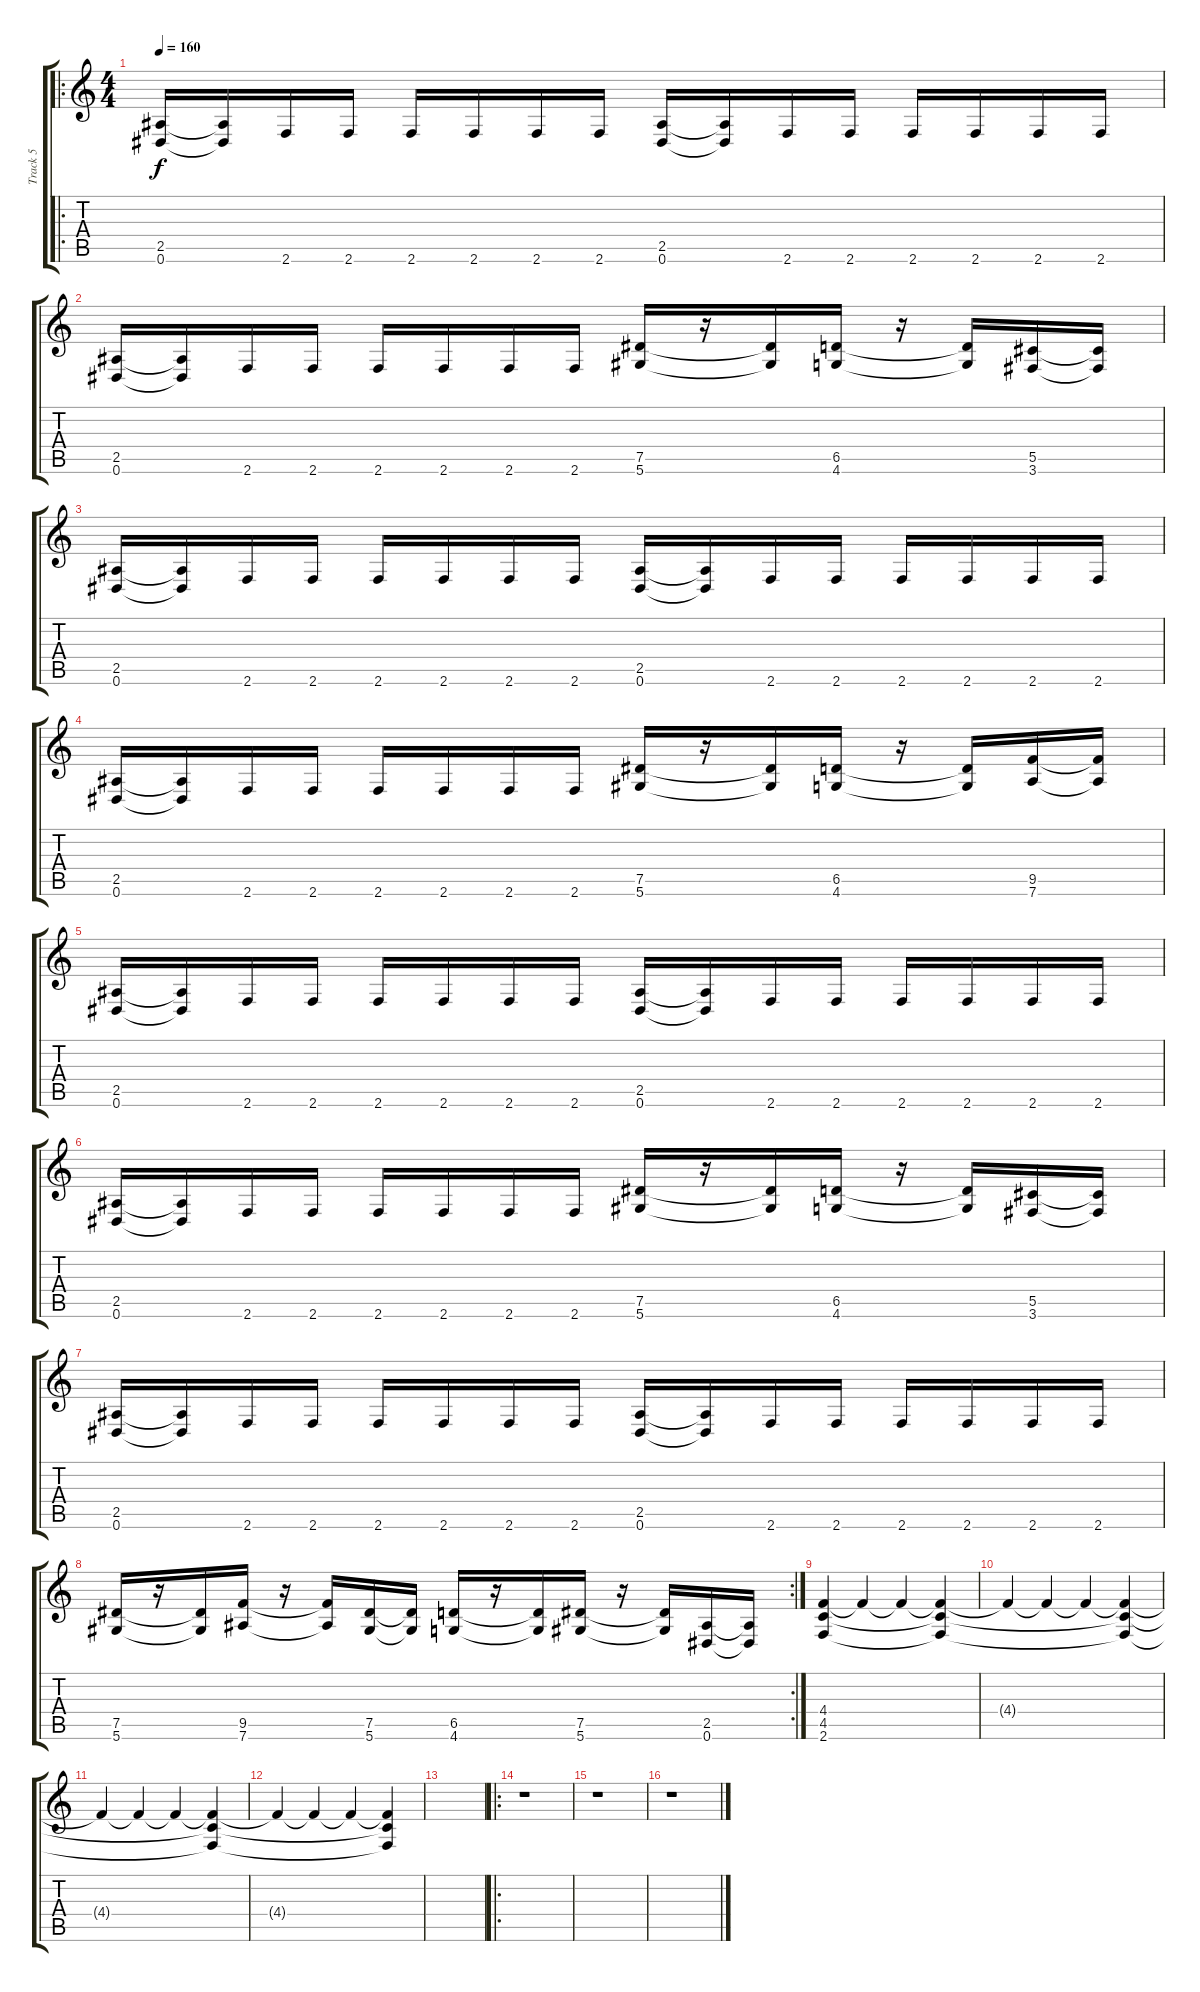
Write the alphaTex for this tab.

\track ("Track 5" "Track 5") {instrument distortionguitar}
\staff {score tabs}
\tuning (Eb4 Bb3 Gb3 Db3 Ab2 Eb2) {hide}
\ro
\ts (4 4)
\tempo 160
\clef g2
\ks c
(2.5 0.6).16{dy f instrument distortionguitar} (2.5{t} 0.6{t}).16 2.6.16 2.6.16 2.6.16 2.6.16 2.6.16 2.6.16 (2.5 0.6).16 (2.5{t} 0.6{t}).16 2.6.16 2.6.16 2.6.16 2.6.16 2.6.16 2.6.16 |
(2.5 0.6).16 (2.5{t} 0.6{t}).16 2.6.16 2.6.16 2.6.16 2.6.16 2.6.16 2.6.16 (7.5 5.6).16 r.16 (7.5{t} 5.6{t}).16 (6.5 4.6).16 r.16 (6.5{t} 4.6{t}).16 (5.5 3.6).16 (5.5{t} 3.6{t}).16 |
(2.5 0.6).16 (2.5{t} 0.6{t}).16 2.6.16 2.6.16 2.6.16 2.6.16 2.6.16 2.6.16 (2.5 0.6).16 (2.5{t} 0.6{t}).16 2.6.16 2.6.16 2.6.16 2.6.16 2.6.16 2.6.16 |
(2.5 0.6).16 (2.5{t} 0.6{t}).16 2.6.16 2.6.16 2.6.16 2.6.16 2.6.16 2.6.16 (7.5 5.6).16 r.16 (7.5{t} 5.6{t}).16 (6.5 4.6).16 r.16 (6.5{t} 4.6{t}).16 (9.5 7.6).16 (9.5{t} 7.6{t}).16 |
(2.5 0.6).16 (2.5{t} 0.6{t}).16 2.6.16 2.6.16 2.6.16 2.6.16 2.6.16 2.6.16 (2.5 0.6).16 (2.5{t} 0.6{t}).16 2.6.16 2.6.16 2.6.16 2.6.16 2.6.16 2.6.16 |
(2.5 0.6).16 (2.5{t} 0.6{t}).16 2.6.16 2.6.16 2.6.16 2.6.16 2.6.16 2.6.16 (7.5 5.6).16 r.16 (7.5{t} 5.6{t}).16 (6.5 4.6).16 r.16 (6.5{t} 4.6{t}).16 (5.5 3.6).16 (5.5{t} 3.6{t}).16 |
(2.5 0.6).16 (2.5{t} 0.6{t}).16 2.6.16 2.6.16 2.6.16 2.6.16 2.6.16 2.6.16 (2.5 0.6).16 (2.5{t} 0.6{t}).16 2.6.16 2.6.16 2.6.16 2.6.16 2.6.16 2.6.16 |
\rc 2
(7.5 5.6).16 r.16 (7.5{t} 5.6{t}).16 (9.5 7.6).16 r.16 (9.5{t} 7.6{t}).16 (7.5 5.6).16 (7.5{t} 5.6{t}).16 (6.5 4.6).16 r.16 (6.5{t} 4.6{t}).16 (7.5 5.6).16 r.16 (7.5{t} 5.6{t}).16 (2.5 0.6).16 (2.5{t} 0.6{t}).16 |
(4.4 4.5 2.6).4{volume 13} 4.4{t}.4 4.4{t}.4{volume 12} (4.4{t} 4.5{t} 2.6{t}).4 |
4.4{t}.4{volume 11} 4.4{t}.4 4.4{t}.4{volume 10} (4.4{t} 4.5{t} 2.6{t}).4 |
4.4{t}.4{volume 9} 4.4{t}.4 4.4{t}.4{volume 7} (4.4{t} 4.5{t} 2.6{t}).4 |
4.4{t}.4{volume 6} 4.4{t}.4 4.4{t}.4{volume 3} (4.4{t} 4.5{t} 2.6{t}).4{volume 0} |
|
\ro
r.1 |
r.1 |
r.1
